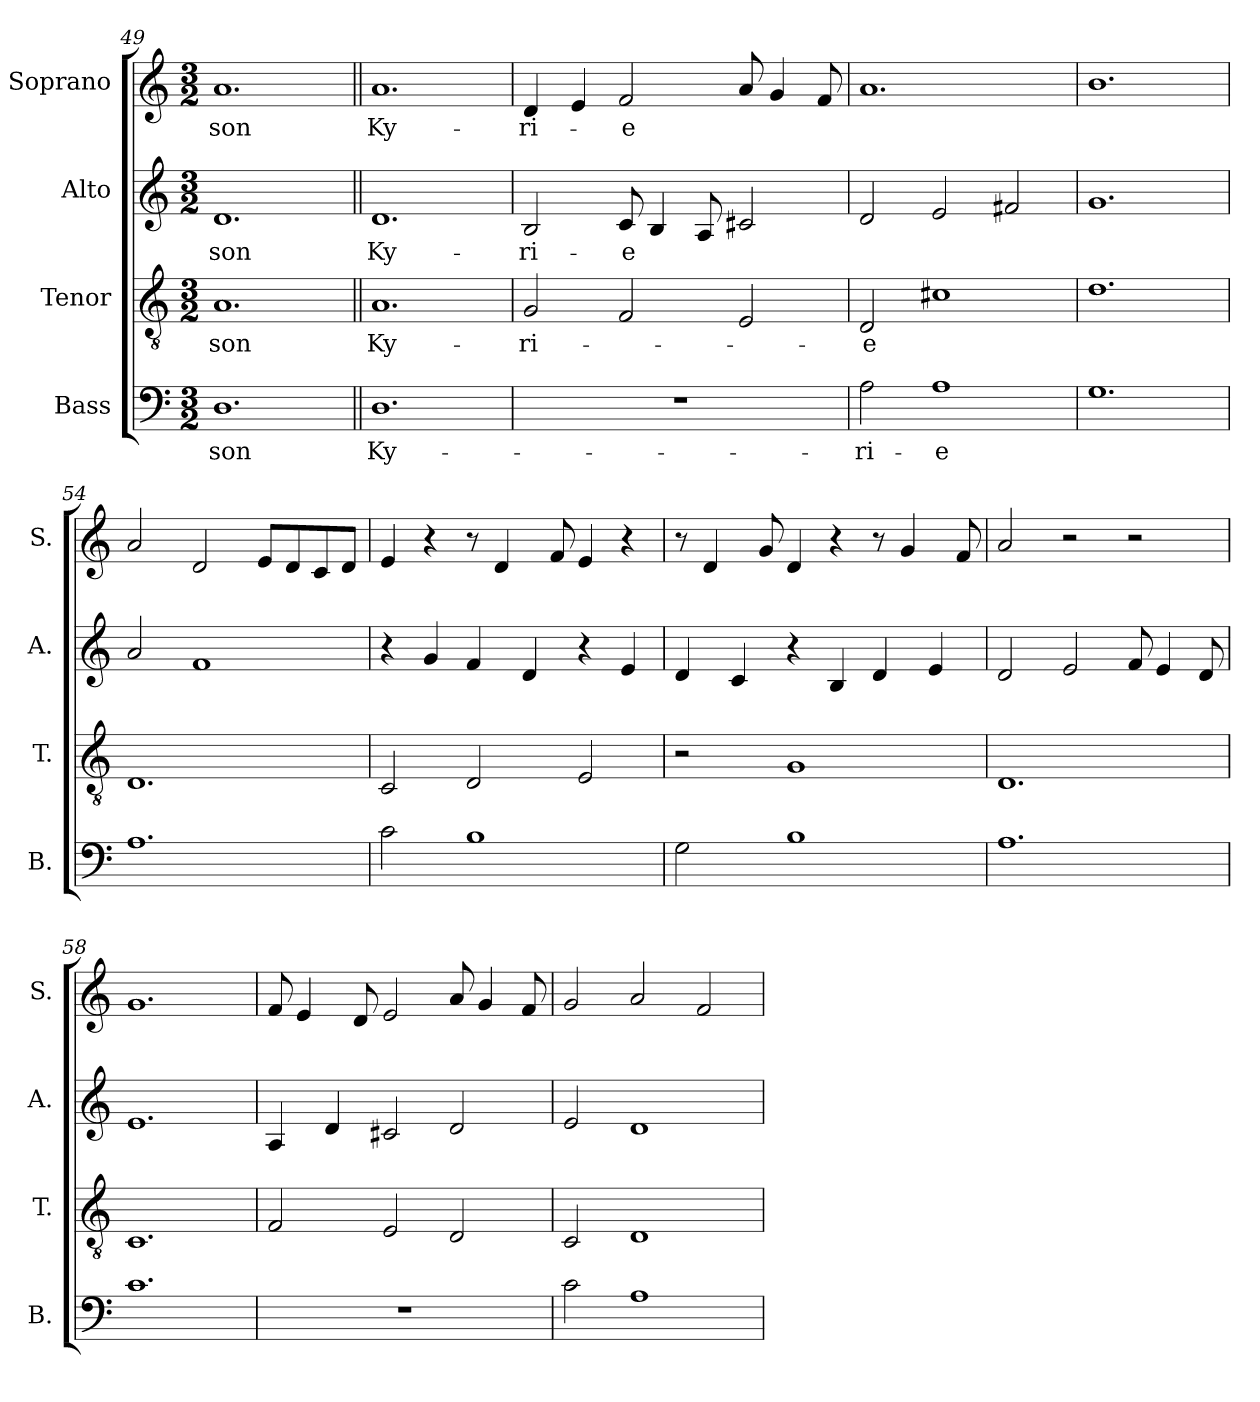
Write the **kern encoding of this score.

**kern	**text	**kern	**text	**kern	**text	**kern	**text
*part4	*part4	*part3	*part3	*part2	*part2	*part1	*part1
*staff4	*staff4	*staff3	*staff3	*staff2	*staff2	*staff1	*staff1
*I"Bass	*	*I"Tenor	*	*I"Alto	*	*I"Soprano	*
*I'B.	*	*I'T.	*	*I'A.	*	*I'S.	*
*clefF4	*	*clefGv2	*	*clefG2	*	*clefG2	*
*k[]	*	*k[]	*	*k[]	*	*k[]	*
*M3/2	*	*M3/2	*	*M3/2	*	*M3/2	*
=49	=49	=49	=49	=49	=49	=49	=49
!	!LO:LY:b	!	!LO:LY:b	!	!LO:LY:b	!	!LO:LY:b
1.D	-son	1.A	-son	1.d	-son	1.a	-son
!!LO:PB:g=z
=50||	=50||	=50||	=50||	=50||	=50||	=50||	=50||
!	!LO:LY:b	!	!LO:LY:b	!	!LO:LY:b	!	!LO:LY:b
1.D	Ky-	1.A	Ky-	1.d	Ky-	1.a	Ky-
=51	=51	=51	=51	=51	=51	=51	=51
!	!	!	!LO:LY:b	!	!LO:LY:b	!	!LO:LY:b
1.r	.	2G/	-ri-	2B/	-ri-	4d/	-ri-
.	.	.	.	.	.	4e/	.
!	!	!	!	!	!LO:LY:b	!	!LO:LY:b
.	.	2F/	.	8c/	-e	2f/	-e
.	.	.	.	4B/	.	.	.
.	.	.	.	8A/	.	.	.
.	.	2E/	.	2c#X/	.	8a/	.
.	.	.	.	.	.	4g/	.
.	.	.	.	.	.	8f/	.
=52	=52	=52	=52	=52	=52	=52	=52
!	!LO:LY:b	!	!LO:LY:b	!	!	!	!
2A\	-ri-	2D/	-e	2d/	.	1.a	.
!	!LO:LY:b	!	!	!	!	!	!
1A	-e	1c#X	.	2e/	.	.	.
.	.	.	.	2f#X/	.	.	.
=53	=53	=53	=53	=53	=53	=53	=53
1.G	.	1.d	.	1.g	.	1.b	.
=54	=54	=54	=54	=54	=54	=54	=54
1.A	.	1.D	.	2a/	.	2a/	.
.	.	.	.	1f	.	2d/	.
.	.	.	.	.	.	8e/L	.
.	.	.	.	.	.	8d/	.
.	.	.	.	.	.	8c/	.
.	.	.	.	.	.	8d/J	.
=55	=55	=55	=55	=55	=55	=55	=55
2c\	.	2C/	.	4r	.	4e/	.
.	.	.	.	4g/	.	4r	.
1B	.	2D/	.	4f/	.	8r	.
.	.	.	.	.	.	4d/	.
.	.	.	.	4d/	.	.	.
.	.	.	.	.	.	8f/	.
.	.	2E/	.	4r	.	4e/	.
.	.	.	.	4e/	.	4r	.
=56	=56	=56	=56	=56	=56	=56	=56
2G\	.	2r	.	4d/	.	8r	.
.	.	.	.	.	.	4d/	.
.	.	.	.	4c/	.	.	.
.	.	.	.	.	.	8g/	.
1B	.	1G	.	4r	.	4d/	.
.	.	.	.	4B/	.	4r	.
.	.	.	.	4d/	.	8r	.
.	.	.	.	.	.	4g/	.
.	.	.	.	4e/	.	.	.
.	.	.	.	.	.	8f/	.
=57	=57	=57	=57	=57	=57	=57	=57
1.A	.	1.D	.	2d/	.	2a/	.
.	.	.	.	2e/	.	2r	.
.	.	.	.	8f/	.	2r	.
.	.	.	.	4e/	.	.	.
.	.	.	.	8d/	.	.	.
=58	=58	=58	=58	=58	=58	=58	=58
1.c	.	1.C	.	1.e	.	1.g	.
!!LO:LB:g=z
=59	=59	=59	=59	=59	=59	=59	=59
1.r	.	2F/	.	4A/	.	8f/	.
.	.	.	.	.	.	4e/	.
.	.	.	.	4d/	.	.	.
.	.	.	.	.	.	8d/	.
.	.	2E/	.	2c#X/	.	2e/	.
.	.	2D/	.	2d/	.	8a/	.
.	.	.	.	.	.	4g/	.
.	.	.	.	.	.	8f/	.
=60	=60	=60	=60	=60	=60	=60	=60
2c\	.	2C/	.	2e/	.	2g/	.
1A	.	1D	.	1d	.	2a/	.
.	.	.	.	.	.	2f/	.
=	=	=	=	=	=	=	=
*-	*-	*-	*-	*-	*-	*-	*-
